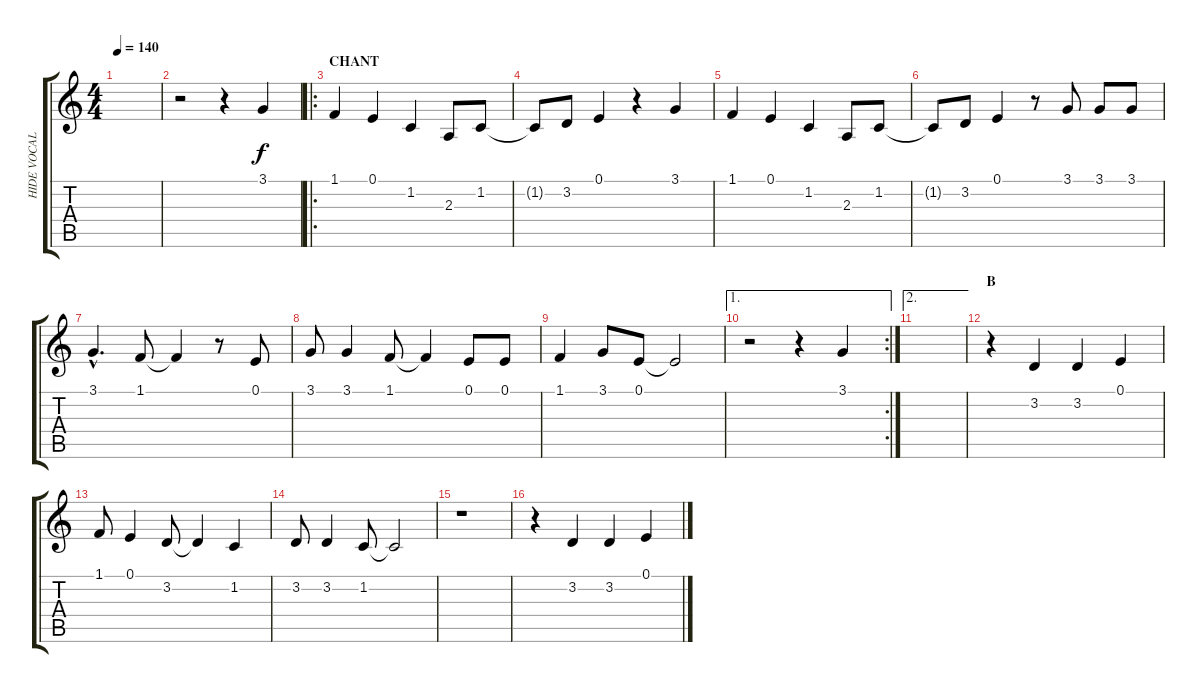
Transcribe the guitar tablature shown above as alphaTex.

\track ("HIDE VOCAL" "HIDE VOCAL") {instrument oboe}
\staff {score tabs}
\tuning (E4 B3 G3 D3 A2 E2) {hide}
\ts (4 4)
\tempo 140
\clef g2
\ks c
|
r.2 r.4 3.1.4 |
\ro
\section ("" "CHANT")
1.1.4 0.1.4 1.2.4 2.3.8 1.2.8 |
1.2{t}.8 3.2.8 0.1.4 r.4 3.1.4 |
1.1.4 0.1.4 1.2.4 2.3.8 1.2.8 |
1.2{t}.8 3.2.8 0.1.4 r.8 3.1.8 3.1.8 3.1.8 |
3.1{hac}.4{d} 1.1.8 1.1{t}.4 r.8 0.1.8 |
3.1.8 3.1.4 1.1.8 1.1{t}.4 0.1.8 0.1.8 |
1.1.4 3.1.8 0.1.8 0.1{t}.2 |
\ae 1
\rc 2
r.2 r.4 3.1.4 |
\ae 2
|
\section ("" "B")
r.4 3.2.4 3.2.4 0.1.4 |
1.1.8 0.1.4 3.2.8 3.2{t}.4 1.2.4 |
3.2.8 3.2.4 1.2.8 1.2{t}.2 |
r.1 |
r.4 3.2.4 3.2.4 0.1.4
